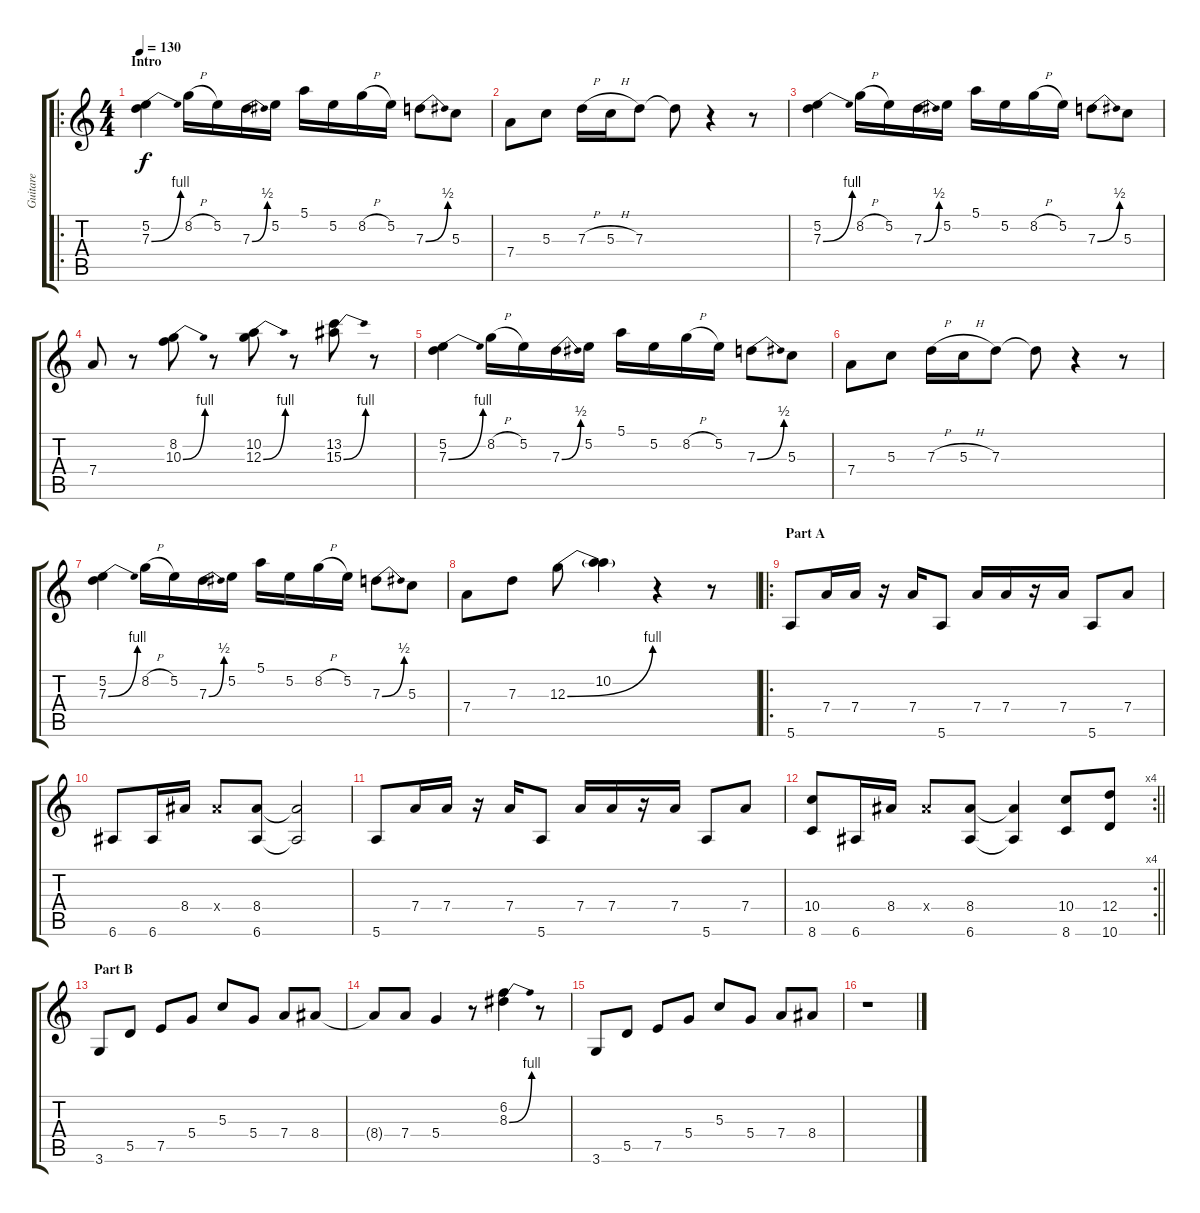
\track ("Guitare" "Guitare") {instrument overdrivenguitar}
\staff {score tabs}
\tuning (E4 B3 G3 D3 A2 E2) {hide}
\ro
\ts (4 4)
\section ("" "Intro")
\tempo 130
\clef g2
\ks c
(5.2 7.3{be (bend 0 0 60 4)}).4{dy f instrument overdrivenguitar} 8.2{h}.16 5.2.16 7.3{be (bend 0 0 60 2)}.16 5.2.16 5.1.16 5.2.16 8.2{h}.16 5.2.16 7.3{be (bend 0 0 60 2)}.8 5.3.8 |
7.4.8 5.3.8 7.3{h}.16 5.3{h}.16 7.3.8 7.3{t}.8 r.4 r.8 |
(5.2 7.3{be (bend 0 0 60 4)}).4 8.2{h}.16 5.2.16 7.3{be (bend 0 0 60 2)}.16 5.2.16 5.1.16 5.2.16 8.2{h}.16 5.2.16 7.3{be (bend 0 0 60 2)}.8 5.3.8 |
7.4.8 r.8 (8.2 10.3{be (bend 0 0 60 4)}).8 r.8 (10.2 12.3{be (bend 0 0 60 4)}).8 r.8 (13.2 15.3{be (bend 0 0 60 4)}).8 r.8 |
(5.2 7.3{be (bend 0 0 60 4)}).4 8.2{h}.16 5.2.16 7.3{be (bend 0 0 60 2)}.16 5.2.16 5.1.16 5.2.16 8.2{h}.16 5.2.16 7.3{be (bend 0 0 60 2)}.8 5.3.8 |
7.4.8 5.3.8 7.3{h}.16 5.3{h}.16 7.3.8 7.3{t}.8 r.4 r.8 |
(5.2 7.3{be (bend 0 0 60 4)}).4 8.2{h}.16 5.2.16 7.3{be (bend 0 0 60 2)}.16 5.2.16 5.1.16 5.2.16 8.2{h}.16 5.2.16 7.3{be (bend 0 0 60 2)}.8 5.3.8 |
7.4.8 7.3.8 12.3{be (bend 0 0 60 4)}.8 (10.2 12.3{t}).4 r.4 r.8 |
\ro
\section ("" "Part A")
5.6.8 7.4.16 7.4.16 r.16 7.4.16 5.6.8 7.4.16 7.4.16 r.16 7.4.16 5.6.8 7.4.8 |
6.6.8 6.6.16 8.4.16 8.4{x}.8 (8.4 6.6).8 (8.4{t} 6.6{t}).2 |
5.6.8 7.4.16 7.4.16 r.16 7.4.16 5.6.8 7.4.16 7.4.16 r.16 7.4.16 5.6.8 7.4.8 |
\rc 4
\barLineRight lightlight
(10.4 8.6).8 6.6.16 8.4.16 8.4{x}.8 (8.4 6.6).8 (8.4{t} 6.6{t}).4 (10.4 8.6).8 (12.4 10.6).8 |
\section ("" "Part B")
3.6.8 5.5.8 7.5.8 5.4.8 5.3.8 5.4.8 7.4.8 8.4.8 |
8.4{t}.8 7.4.8 5.4.4 r.8 (6.2 8.3{be (bend 0 0 60 4)}).4 r.8 |
3.6.8 5.5.8 7.5.8 5.4.8 5.3.8 5.4.8 7.4.8 8.4.8 |
r.1
